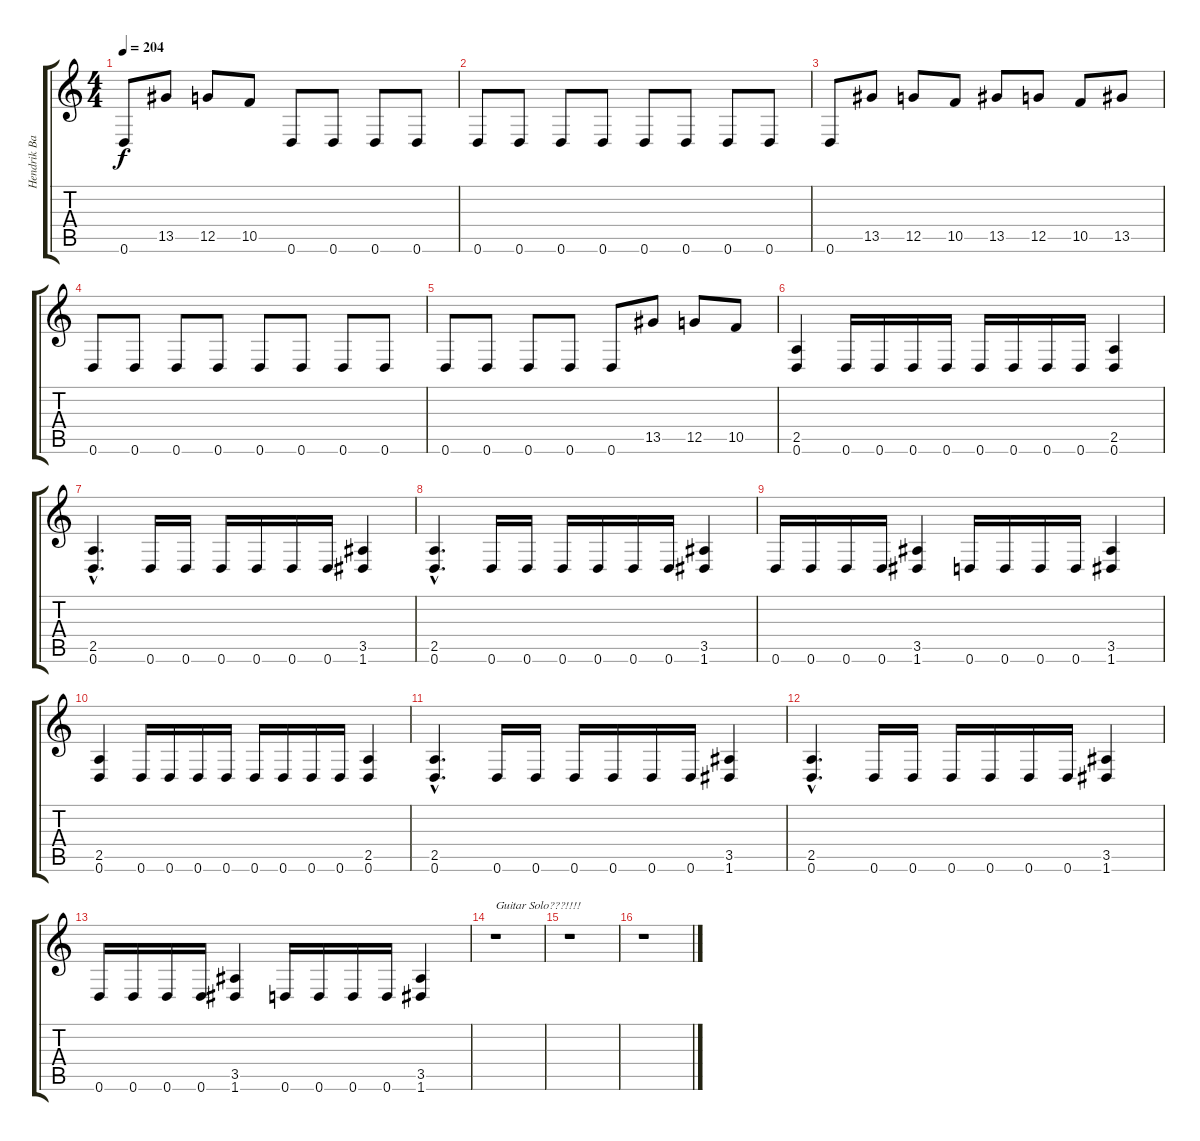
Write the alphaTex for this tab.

\track ("Hendrik Bache" "Hendrik Ba") {instrument distortionguitar}
\staff {score tabs}
\tuning (D4 A3 F3 C3 G2 D2) {hide}
\ts (4 4)
\tempo 204
\clef g2
\ks c
0.6.8{dy f} 13.5.8 12.5.8 10.5.8 0.6.8 0.6.8 0.6.8 0.6.8 |
0.6.8 0.6.8 0.6.8 0.6.8 0.6.8 0.6.8 0.6.8 0.6.8 |
0.6.8 13.5.8 12.5.8 10.5.8 13.5.8 12.5.8 10.5.8 13.5.8 |
0.6.8 0.6.8 0.6.8 0.6.8 0.6.8 0.6.8 0.6.8 0.6.8 |
0.6.8 0.6.8 0.6.8 0.6.8 0.6.8 13.5.8 12.5.8 10.5.8 |
(2.5 0.6).4 0.6.16 0.6.16 0.6.16 0.6.16 0.6.16 0.6.16 0.6.16 0.6.16 (2.5 0.6).4 |
(2.5{hac} 0.6{hac}).4{d} 0.6.16 0.6.16 0.6.16 0.6.16 0.6.16 0.6.16 (3.5 1.6).4 |
(2.5{hac} 0.6{hac}).4{d} 0.6.16 0.6.16 0.6.16 0.6.16 0.6.16 0.6.16 (3.5 1.6).4 |
0.6.16 0.6.16 0.6.16 0.6.16 (3.5 1.6).4 0.6.16 0.6.16 0.6.16 0.6.16 (3.5 1.6).4 |
(2.5 0.6).4 0.6.16 0.6.16 0.6.16 0.6.16 0.6.16 0.6.16 0.6.16 0.6.16 (2.5 0.6).4 |
(2.5{hac} 0.6{hac}).4{d} 0.6.16 0.6.16 0.6.16 0.6.16 0.6.16 0.6.16 (3.5 1.6).4 |
(2.5{hac} 0.6{hac}).4{d} 0.6.16 0.6.16 0.6.16 0.6.16 0.6.16 0.6.16 (3.5 1.6).4 |
0.6.16 0.6.16 0.6.16 0.6.16 (3.5 1.6).4 0.6.16 0.6.16 0.6.16 0.6.16 (3.5 1.6).4 |
r.1{txt "Guitar Solo???!!!!"} |
r.1 |
r.1
